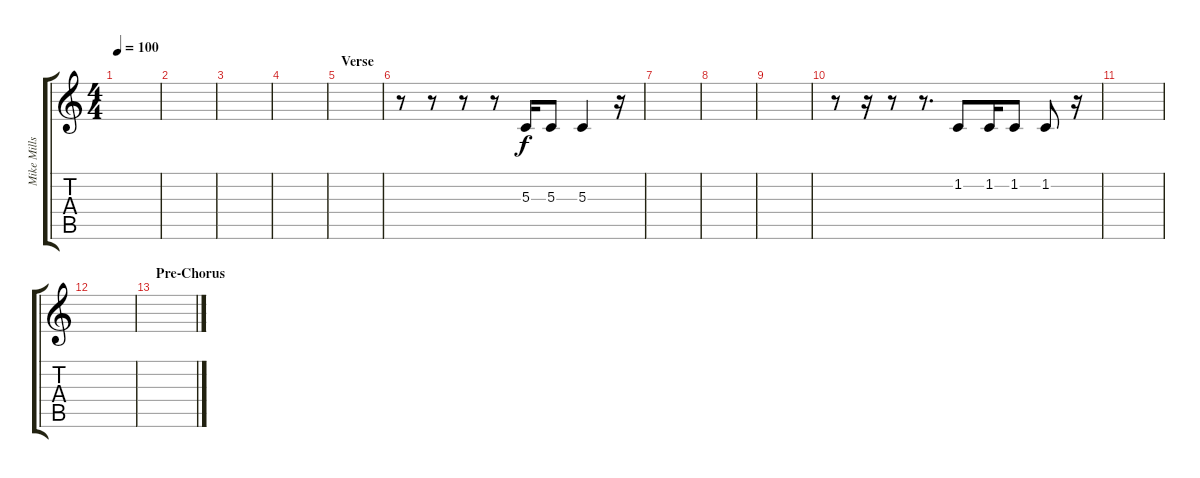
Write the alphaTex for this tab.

\track ("Mike Mills (Backing Vocals)" "Mike Mills") {instrument lead6voice}
\staff {score tabs}
\tuning (E4 B3 G3 D3 A2 E2) {hide}
\ts (4 4)
\tempo 100
\clef g2
\ks c
|
|
|
|
\section ("" "Verse")
|
r.8 r.8 r.8 r.8 5.3.16 5.3.8 5.3.4 r.16 |
|
|
|
r.8 r.16 r.8 r.8{d} 1.2.8 1.2.16 1.2.8 1.2.8 r.16 |
|
|
\section ("" "Pre-Chorus")
